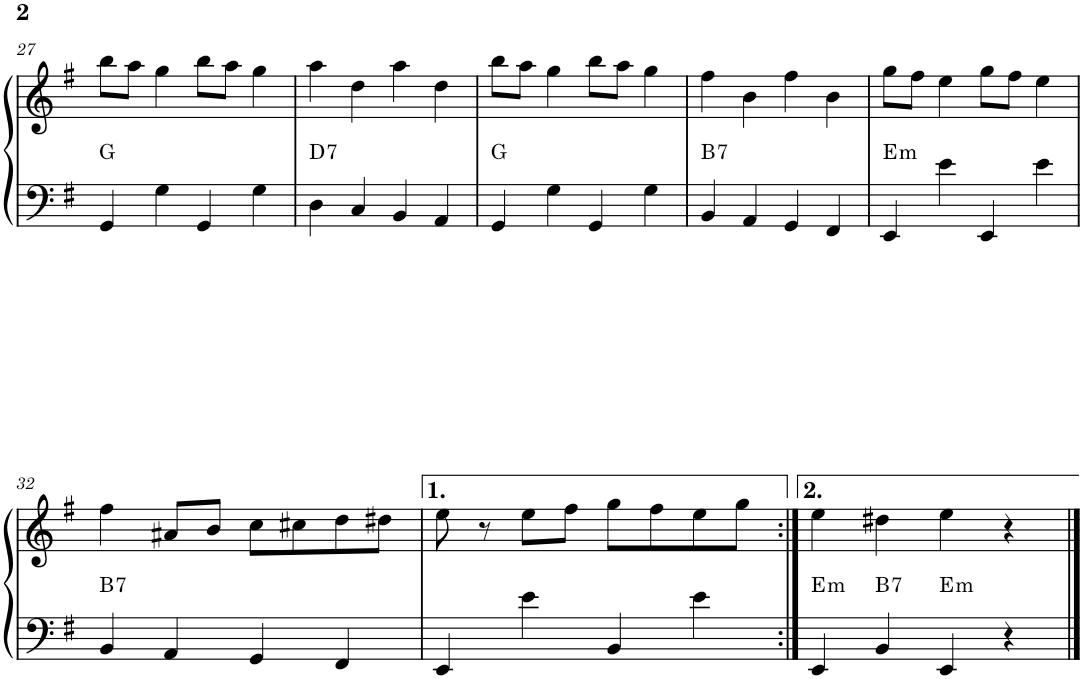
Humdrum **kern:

**kern	**kern	**harte
*part1	*part1	*part1
*staff2	*staff1	*
*I"Piano	*	*
*I'Pia.	*	*
!!LO:PB:g=z
*clefF4	*clefG2	*
*k[f#]	*k[f#]	*
*M4/4	*M4/4	*
=27	=27	=27
4GG/	8bb\L	G:maj
.	8aa\J	.
4G\	4gg\	.
4GG/	8bb\L	.
.	8aa\J	.
4G\	4gg\	.
=28	=28	=28
!	!	!LO:H:kt=7
4D\	4aa\	D:7
4C/	4dd\	.
4BB/	4aa\	.
4AA/	4dd\	.
=29	=29	=29
4GG/	8bb\L	G:maj
.	8aa\J	.
4G\	4gg\	.
4GG/	8bb\L	.
.	8aa\J	.
4G\	4gg\	.
=30	=30	=30
!	!	!LO:H:kt=7
4BB/	4ff#\	B:7
4AA/	4b\	.
4GG/	4ff#\	.
4FF#/	4b\	.
=31	=31	=31
!	!	!LO:H:kt=m
4EE/	8gg\L	E:min
.	8ff#\J	.
4e\	4ee\	.
4EE/	8gg\L	.
.	8ff#\J	.
4e\	4ee\	.
!!LO:LB:g=z
=32	=32	=32
!	!	!LO:H:kt=7
4BB/	4ff#\	B:7
4AA/	8a#X/L	.
.	8b/J	.
4GG/	8cc\L	.
.	8cc#X\	.
4FF#/	8dd\	.
.	8dd#X\J	.
=33	=33	=33
4EE/	8ee\	.
.	8r	.
4e\	8ee\L	.
.	8ff#\J	.
4BB/	8gg\L	.
.	8ff#\	.
4e\	8ee\	.
.	8gg\J	.
=34:|!	=34:|!	=34:|!
!	!	!LO:H:kt=m
4EE/	4ee\	E:min
!	!	!LO:H:kt=7
4BB/	4dd#X\	B:7
!	!	!LO:H:kt=m
4EE/	4ee\	E:min
4r	4r	.
==	==	==
*-	*-	*-
